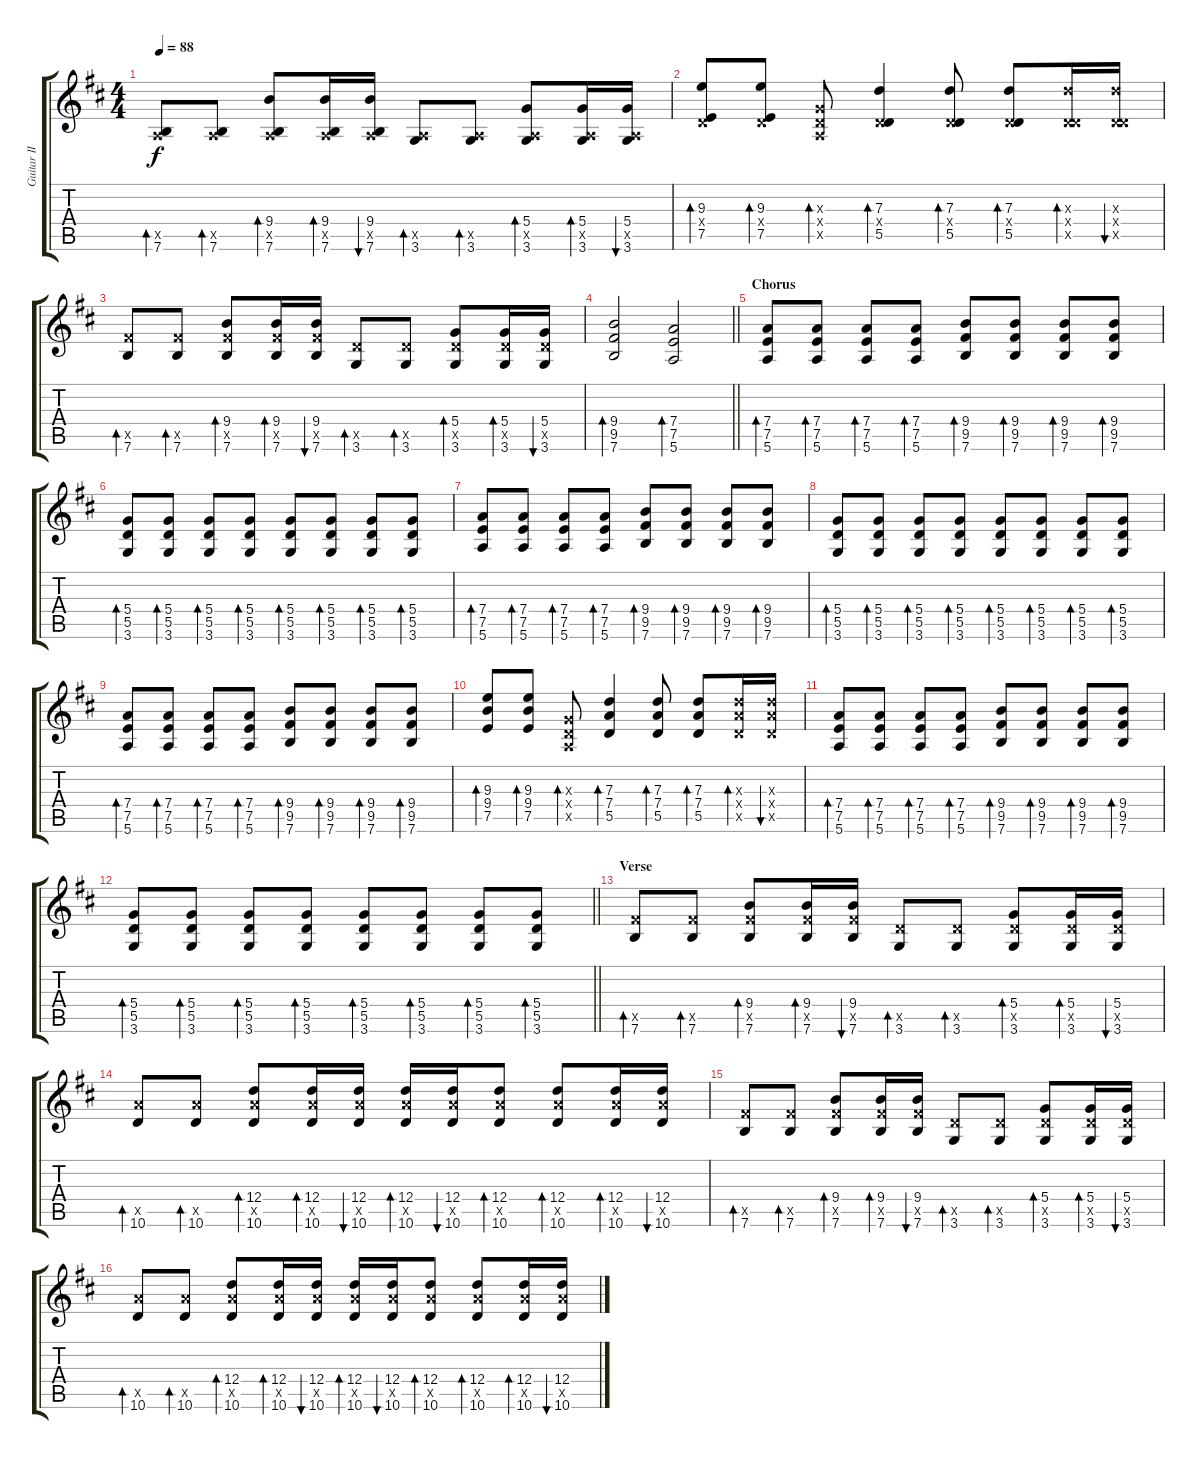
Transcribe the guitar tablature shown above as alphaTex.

\track ("Guitar II" "Guitar II") {instrument overdrivenguitar}
\staff {score tabs}
\tuning (E4 B3 G3 D3 A2 E2) {hide}
\ts (4 4)
\tempo 88
\clef g2
\ks bminor
(0.5{x} 7.6).8{bd 60 dy f} (0.5{x} 7.6).8{bd 60} (9.4 0.5{x} 7.6).8{bd 60} (9.4 0.5{x} 7.6).16{bd 60} (9.4 0.5{x} 7.6).16{bu 60} (0.5{x} 3.6).8{bd 60} (0.5{x} 3.6).8{bd 60} (5.4 0.5{x} 3.6).8{bd 60} (5.4 0.5{x} 3.6).16{bd 60} (5.4 0.5{x} 3.6).16{bu 60} |
(9.3 0.4{x} 7.5).8{bd 60} (9.3 0.4{x} 7.5).8{bd 60} (0.3{x} 0.4{x} 0.5{x}).8{bd 60} (7.3 0.4{x} 5.5).4{bd 60} (7.3 0.4{x} 5.5).8{bd 60} (7.3 0.4{x} 5.5).8{bd 60} (7.3{x} 0.4{x} 5.5{x}).16{bd 60} (7.3{x} 0.4{x} 5.5{x}).16{bu 60} |
(9.5{x} 7.6).8{bd 60} (9.5{x} 7.6).8{bd 60} (9.4 9.5{x} 7.6).8{bd 60} (9.4 9.5{x} 7.6).16{bd 60} (9.4 9.5{x} 7.6).16{bu 60} (5.5{x} 3.6).8{bd 60} (5.5{x} 3.6).8{bd 60} (5.4 5.5{x} 3.6).8{bd 60} (5.4 5.5{x} 3.6).16{bd 60} (5.4 5.5{x} 3.6).16{bu 60} |
\barLineRight lightlight
(9.4 9.5 7.6).2{bd 60} (7.4 7.5 5.6).2{bd 60} |
\section ("" "Chorus")
(7.4 7.5 5.6).8{bd 60 instrument overdrivenguitar} (7.4 7.5 5.6).8{bd 60} (7.4 7.5 5.6).8{bd 60} (7.4 7.5 5.6).8{bd 60} (9.4 9.5 7.6).8{bd 60} (9.4 9.5 7.6).8{bd 60} (9.4 9.5 7.6).8{bd 60} (9.4 9.5 7.6).8{bd 60} |
(5.4 5.5 3.6).8{bd 60} (5.4 5.5 3.6).8{bd 60} (5.4 5.5 3.6).8{bd 60} (5.4 5.5 3.6).8{bd 60} (5.4 5.5 3.6).8{bd 60} (5.4 5.5 3.6).8{bd 60} (5.4 5.5 3.6).8{bd 60} (5.4 5.5 3.6).8{bd 60} |
(7.4 7.5 5.6).8{bd 60} (7.4 7.5 5.6).8{bd 60} (7.4 7.5 5.6).8{bd 60} (7.4 7.5 5.6).8{bd 60} (9.4 9.5 7.6).8{bd 60} (9.4 9.5 7.6).8{bd 60} (9.4 9.5 7.6).8{bd 60} (9.4 9.5 7.6).8{bd 60} |
(5.4 5.5 3.6).8{bd 60} (5.4 5.5 3.6).8{bd 60} (5.4 5.5 3.6).8{bd 60} (5.4 5.5 3.6).8{bd 60} (5.4 5.5 3.6).8{bd 60} (5.4 5.5 3.6).8{bd 60} (5.4 5.5 3.6).8{bd 60} (5.4 5.5 3.6).8{bd 60} |
(7.4 7.5 5.6).8{bd 60} (7.4 7.5 5.6).8{bd 60} (7.4 7.5 5.6).8{bd 60} (7.4 7.5 5.6).8{bd 60} (9.4 9.5 7.6).8{bd 60} (9.4 9.5 7.6).8{bd 60} (9.4 9.5 7.6).8{bd 60} (9.4 9.5 7.6).8{bd 60} |
(9.3 9.4 7.5).8{bd 60} (9.3 9.4 7.5).8{bd 60} (0.3{x} 0.4{x} 0.5{x}).8{bd 60} (7.3 7.4 5.5).4{bd 60} (7.3 7.4 5.5).8{bd 60} (7.3 7.4 5.5).8{bd 60} (7.3{x} 7.4{x} 5.5{x}).16{bd 60} (7.3{x} 7.4{x} 5.5{x}).16{bu 60} |
(7.4 7.5 5.6).8{bd 60} (7.4 7.5 5.6).8{bd 60} (7.4 7.5 5.6).8{bd 60} (7.4 7.5 5.6).8{bd 60} (9.4 9.5 7.6).8{bd 60} (9.4 9.5 7.6).8{bd 60} (9.4 9.5 7.6).8{bd 60} (9.4 9.5 7.6).8{bd 60} |
\barLineRight lightlight
(5.4 5.5 3.6).8{bd 60} (5.4 5.5 3.6).8{bd 60} (5.4 5.5 3.6).8{bd 60} (5.4 5.5 3.6).8{bd 60} (5.4 5.5 3.6).8{bd 60} (5.4 5.5 3.6).8{bd 60} (5.4 5.5 3.6).8{bd 60} (5.4 5.5 3.6).8{bd 60} |
\section ("" "Verse")
(9.5{x} 7.6).8{bd 60 instrument electricguitarclean} (9.5{x} 7.6).8{bd 60} (9.4 9.5{x} 7.6).8{bd 60} (9.4 9.5{x} 7.6).16{bd 60} (9.4 9.5{x} 7.6).16{bu 60} (5.5{x} 3.6).8{bd 60} (5.5{x} 3.6).8{bd 60} (5.4 5.5{x} 3.6).8{bd 60} (5.4 5.5{x} 3.6).16{bd 60} (5.4 5.5{x} 3.6).16{bu 60} |
(12.5{x} 10.6).8{bd 60} (12.5{x} 10.6).8{bd 60} (12.4 12.5{x} 10.6).8{bd 60} (12.4 12.5{x} 10.6).16{bd 60} (12.4 12.5{x} 10.6).16{bu 60} (12.4 12.5{x} 10.6).16{bd 60} (12.4 12.5{x} 10.6).16{bu 60} (12.4 12.5{x} 10.6).8{bd 60} (12.4 12.5{x} 10.6).8{bd 60} (12.4 12.5{x} 10.6).16{bd 60} (12.4 12.5{x} 10.6).16{bu 60} |
(9.5{x} 7.6).8{bd 60} (9.5{x} 7.6).8{bd 60} (9.4 9.5{x} 7.6).8{bd 60} (9.4 9.5{x} 7.6).16{bd 60} (9.4 9.5{x} 7.6).16{bu 60} (5.5{x} 3.6).8{bd 60} (5.5{x} 3.6).8{bd 60} (5.4 5.5{x} 3.6).8{bd 60} (5.4 5.5{x} 3.6).16{bd 60} (5.4 5.5{x} 3.6).16{bu 60} |
(12.5{x} 10.6).8{bd 60} (12.5{x} 10.6).8{bd 60} (12.4 12.5{x} 10.6).8{bd 60} (12.4 12.5{x} 10.6).16{bd 60} (12.4 12.5{x} 10.6).16{bu 60} (12.4 12.5{x} 10.6).16{bd 60} (12.4 12.5{x} 10.6).16{bu 60} (12.4 12.5{x} 10.6).8{bd 60} (12.4 12.5{x} 10.6).8{bd 60} (12.4 12.5{x} 10.6).16{bd 60} (12.4 12.5{x} 10.6).16{bu 60}
